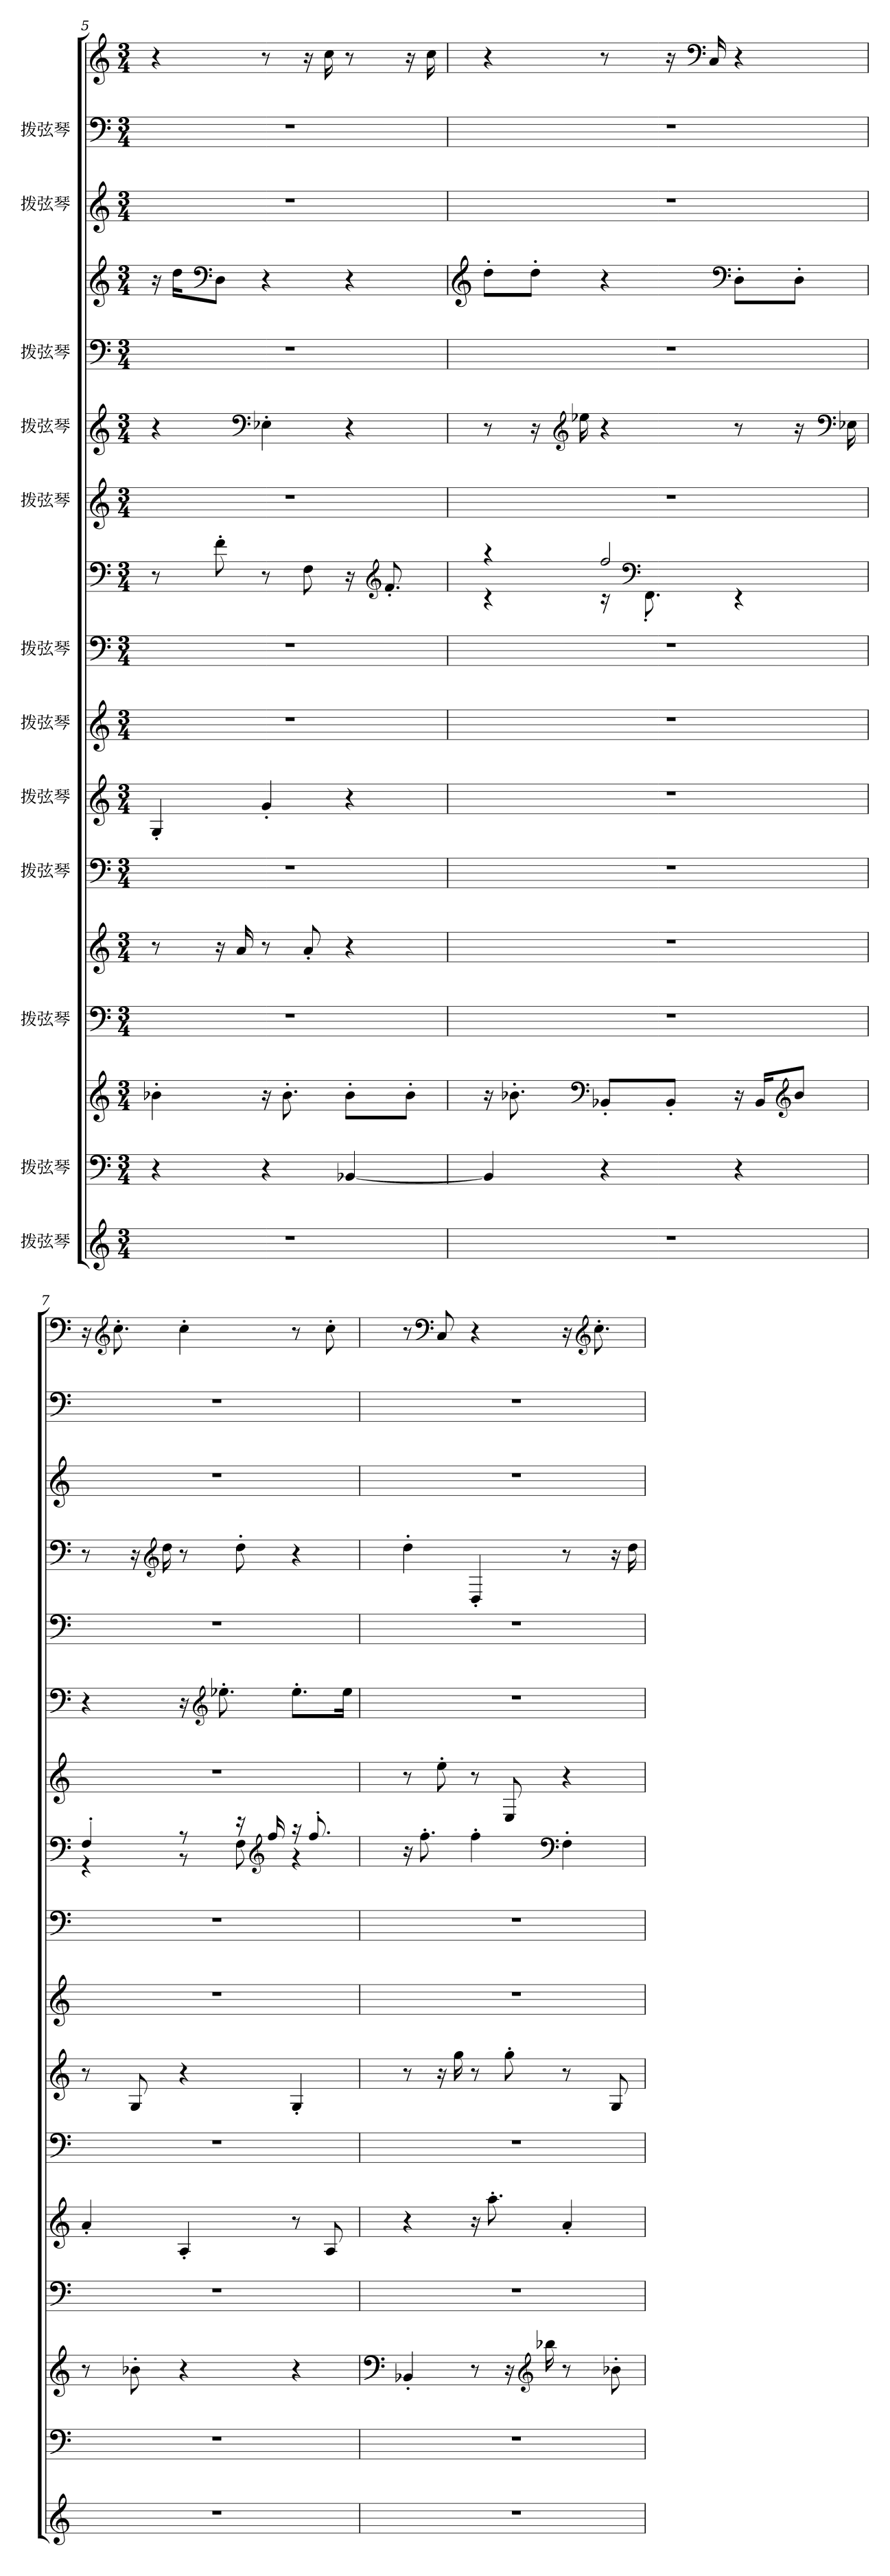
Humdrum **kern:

**kern	**kern	**kern	**kern	**kern	**kern	**kern	**kern	**kern	**kern	**kern	**kern	**kern	**kern	**kern	**kern	**kern
*part12	*part11	*part11	*part10	*part10	*part9	*part8	*part7	*part6	*part6	*part5	*part4	*part3	*part3	*part2	*part1	*part1
*staff17	*staff16	*staff15	*staff14	*staff13	*staff12	*staff11	*staff10	*staff9	*staff8	*staff7	*staff6	*staff5	*staff4	*staff3	*staff2	*staff1
*I"拨弦琴	*I"拨弦琴	*	*I"拨弦琴	*	*I"拨弦琴	*I"拨弦琴	*I"拨弦琴	*I"拨弦琴	*	*I"拨弦琴	*I"拨弦琴	*I"拨弦琴	*	*I"拨弦琴	*I"拨弦琴	*
!!LO:PB:g=z
*clefG2	*clefF4	*clefG2	*clefF4	*clefG2	*clefF4	*clefG2	*clefG2	*clefF4	*clefF4	*clefG2	*clefG2	*clefF4	*clefG2	*clefG2	*clefF4	*clefG2
*k[]	*k[]	*k[]	*k[]	*k[]	*k[]	*k[]	*k[]	*k[]	*k[]	*k[]	*k[]	*k[]	*k[]	*k[]	*k[]	*k[]
*M3/4	*M3/4	*M3/4	*M3/4	*M3/4	*M3/4	*M3/4	*M3/4	*M3/4	*M3/4	*M3/4	*M3/4	*M3/4	*M3/4	*M3/4	*M3/4	*M3/4
=5	=5	=5	=5	=5	=5	=5	=5	=5	=5	=5	=5	=5	=5	=5	=5	=5
2.r	4r	4b-X'\	2.r	8r	2.r	4G'/	2.r	2.r	8r	2.r	4r	2.r	16r	2.r	2.r	4r
.	.	.	.	.	.	.	.	.	.	.	.	.	16dd\KL	.	.	.
*	*	*	*	*	*	*	*	*	*	*	*	*	*clefF4	*	*	*
.	.	.	.	16r	.	.	.	.	8f'\	.	.	.	8D\J	.	.	.
.	.	.	.	16a/	.	.	.	.	.	.	.	.	.	.	.	.
*	*	*	*	*	*	*	*	*	*	*	*clefF4	*	*	*	*	*
.	4r	16r	.	8r	.	4g'/	.	.	8r	.	4E-X'\	.	4r	.	.	8r
.	.	8.b-'\	.	.	.	.	.	.	.	.	.	.	.	.	.	.
.	.	.	.	8a'/	.	.	.	.	8F\	.	.	.	.	.	.	16r
.	.	.	.	.	.	.	.	.	.	.	.	.	.	.	.	16cc\
.	[4BB-X/	8b-'\L	.	4r	.	4r	.	.	16r	.	4r	.	4r	.	.	8r
*	*	*	*	*	*	*	*	*	*clefG2	*	*	*	*	*	*	*
.	.	.	.	.	.	.	.	.	8.f'/	.	.	.	.	.	.	.
.	.	8b-'\J	.	.	.	.	.	.	.	.	.	.	.	.	.	16r
.	.	.	.	.	.	.	.	.	.	.	.	.	.	.	.	16cc\
=6	=6	=6	=6	=6	=6	=6	=6	=6	=6	=6	=6	=6	=6	=6	=6	=6
*	*	*	*	*	*	*	*	*	*	*	*	*	*clefG2	*	*	*
*	*	*	*	*	*	*	*	*	*^	*	*	*	*	*	*	*
2.r	4BB-/]	16r	2.r	2.r	2.r	2.r	2.r	2.r	4r	4r	2.r	8r	2.r	8dd'\L	2.r	2.r	4r
.	.	8.b-X'\	.	.	.	.	.	.	.	.	.	.	.	.	.	.	.
.	.	.	.	.	.	.	.	.	.	.	.	16r	.	8dd'\J	.	.	.
*	*	*	*	*	*	*	*	*	*	*	*	*clefG2	*	*	*	*	*
.	.	.	.	.	.	.	.	.	.	.	.	16ee-X\	.	.	.	.	.
*	*	*clefF4	*	*	*	*	*	*	*	*	*	*	*	*	*	*	*
.	4r	8BB-X'/L	.	.	.	.	.	.	2ff/	16r	.	4r	.	4r	.	.	8r
*	*	*	*	*	*	*	*	*	*clefF4	*	*	*	*	*	*	*	*
.	.	.	.	.	.	.	.	.	.	8.FF'\	.	.	.	.	.	.	.
.	.	8BB-'/J	.	.	.	.	.	.	.	.	.	.	.	.	.	.	16r
*	*	*	*	*	*	*	*	*	*	*	*	*	*	*	*	*	*clefF4
.	.	.	.	.	.	.	.	.	.	.	.	.	.	.	.	.	16C/
*	*	*	*	*	*	*	*	*	*	*	*	*	*	*clefF4	*	*	*
.	4r	16r	.	.	.	.	.	.	.	4r	.	8r	.	8D'\L	.	.	4r
.	.	16BB-/KL	.	.	.	.	.	.	.	.	.	.	.	.	.	.	.
*	*	*clefG2	*	*	*	*	*	*	*	*	*	*	*	*	*	*	*
.	.	8b-/J	.	.	.	.	.	.	.	.	.	16r	.	8D'\J	.	.	.
*	*	*	*	*	*	*	*	*	*	*	*	*clefF4	*	*	*	*	*
.	.	.	.	.	.	.	.	.	.	.	.	16E-X\	.	.	.	.	.
!!LO:PB:g=z
=7	=7	=7	=7	=7	=7	=7	=7	=7	=7	=7	=7	=7	=7	=7	=7	=7	=7
2.r	2.r	8r	2.r	4a'/	2.r	8r	2.r	2.r	4F'/	4r	2.r	4r	2.r	8r	2.r	2.r	16r
*	*	*	*	*	*	*	*	*	*	*	*	*	*	*	*	*	*clefG2
.	.	.	.	.	.	.	.	.	.	.	.	.	.	.	.	.	8.cc'\
.	.	8b-X'\	.	.	.	8G/	.	.	.	.	.	.	.	16r	.	.	.
*	*	*	*	*	*	*	*	*	*	*	*	*	*	*clefG2	*	*	*
.	.	.	.	.	.	.	.	.	.	.	.	.	.	16dd\	.	.	.
.	.	4r	.	4A'/	.	4r	.	.	8r	8r	.	16r	.	8r	.	.	4cc'\
*	*	*	*	*	*	*	*	*	*	*	*	*clefG2	*	*	*	*	*
.	.	.	.	.	.	.	.	.	.	.	.	8.ee-X'\	.	.	.	.	.
.	.	.	.	.	.	.	.	.	16r	8F\	.	.	.	8dd'\	.	.	.
*	*	*	*	*	*	*	*	*	*clefG2	*	*	*	*	*	*	*	*
.	.	.	.	.	.	.	.	.	16ff/	.	.	.	.	.	.	.	.
.	.	4r	.	8r	.	4G'/	.	.	16r	4r	.	8.ee-'\L	.	4r	.	.	8r
.	.	.	.	.	.	.	.	.	8.ff'/	.	.	.	.	.	.	.	.
.	.	.	.	8A/	.	.	.	.	.	.	.	.	.	.	.	.	8cc'\
.	.	.	.	.	.	.	.	.	.	.	.	16ee-\Jk	.	.	.	.	.
*	*	*	*	*	*	*	*	*	*v	*v	*	*	*	*	*	*	*
=8	=8	=8	=8	=8	=8	=8	=8	=8	=8	=8	=8	=8	=8	=8	=8	=8
*	*	*clefF4	*	*	*	*	*	*	*	*	*	*	*	*	*	*
2.r	2.r	4BB-X'/	2.r	4r	2.r	8r	2.r	2.r	16r	8r	2.r	2.r	4dd'\	2.r	2.r	8r
.	.	.	.	.	.	.	.	.	8.ff'\	.	.	.	.	.	.	.
*	*	*	*	*	*	*	*	*	*	*	*	*	*	*	*	*clefF4
.	.	.	.	.	.	16r	.	.	.	8ee'\	.	.	.	.	.	8C/
.	.	.	.	.	.	16gg\	.	.	.	.	.	.	.	.	.	.
.	.	8r	.	16r	.	8r	.	.	4ff'\	8r	.	.	4D'/	.	.	4r
.	.	.	.	8.aa'\	.	.	.	.	.	.	.	.	.	.	.	.
.	.	16r	.	.	.	8gg'\	.	.	.	8E/	.	.	.	.	.	.
*	*	*clefG2	*	*	*	*	*	*	*	*	*	*	*	*	*	*
.	.	16bb-X\	.	.	.	.	.	.	.	.	.	.	.	.	.	.
*	*	*	*	*	*	*	*	*	*clefF4	*	*	*	*	*	*	*
.	.	8r	.	4a'/	.	8r	.	.	4F'\	4r	.	.	8r	.	.	16r
*	*	*	*	*	*	*	*	*	*	*	*	*	*	*	*	*clefG2
.	.	.	.	.	.	.	.	.	.	.	.	.	.	.	.	8.cc'\
.	.	8b-X'\	.	.	.	8G/	.	.	.	.	.	.	16r	.	.	.
.	.	.	.	.	.	.	.	.	.	.	.	.	16dd\	.	.	.
=	=	=	=	=	=	=	=	=	=	=	=	=	=	=	=	=
*-	*-	*-	*-	*-	*-	*-	*-	*-	*-	*-	*-	*-	*-	*-	*-	*-
